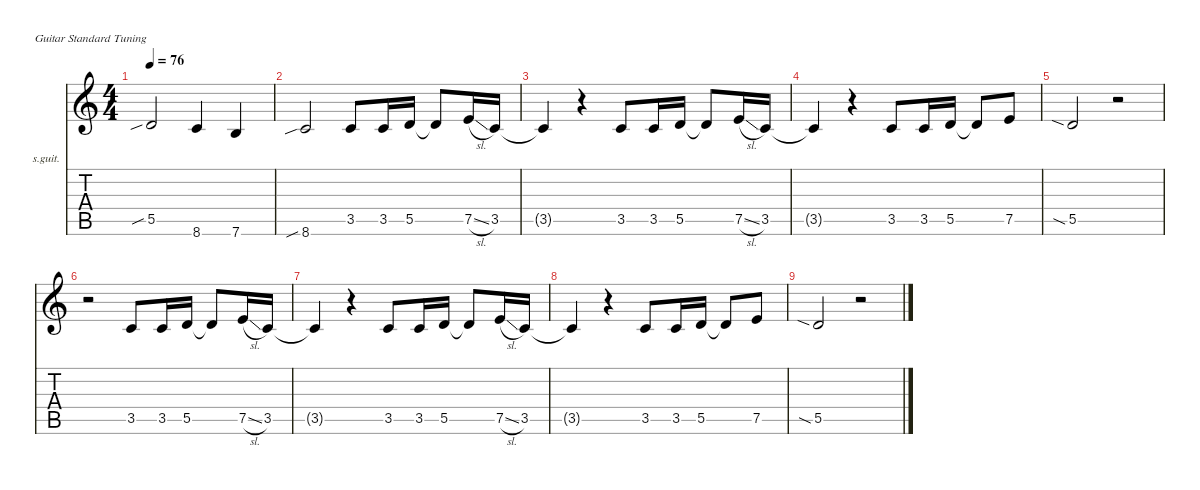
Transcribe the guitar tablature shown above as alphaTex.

\defaultSystemsLayout 4
\hideDynamics
\bracketExtendMode nobrackets
\firstSystemTrackNameOrientation horizontal
\otherSystemsTrackNameOrientation horizontal
\track ("Ö÷³ª" "s.guit.") {instrument acousticguitarsteel}
\staff {score tabs}
\tuning (E4 B3 G3 D3 A2 E2)
\ts (4 4)
\tempo 76
\clef g2
\ks c
5.5{sib}.2{dy f} 8.6.4 7.6.4 |
8.6{sib}.2 3.5.8 3.5.16 5.5.16 5.5{t}.8 7.5{sl}.16 3.5.16 |
3.5{t}.4 r.4 3.5.8 3.5.16 5.5.16 5.5{t}.8 7.5{sl}.16 3.5.16 |
3.5{t}.4 r.4 3.5.8 3.5.16 5.5.16 5.5{t}.8 7.5.8 |
5.5{sia}.2 r.2 |
r.2 3.5.8 3.5.16 5.5.16 5.5{t}.8 7.5{sl}.16 3.5.16 |
3.5{t}.4 r.4 3.5.8 3.5.16 5.5.16 5.5{t}.8 7.5{sl}.16 3.5.16 |
3.5{t}.4 r.4 3.5.8 3.5.16 5.5.16 5.5{t}.8 7.5.8 |
5.5{sia}.2 r.2
